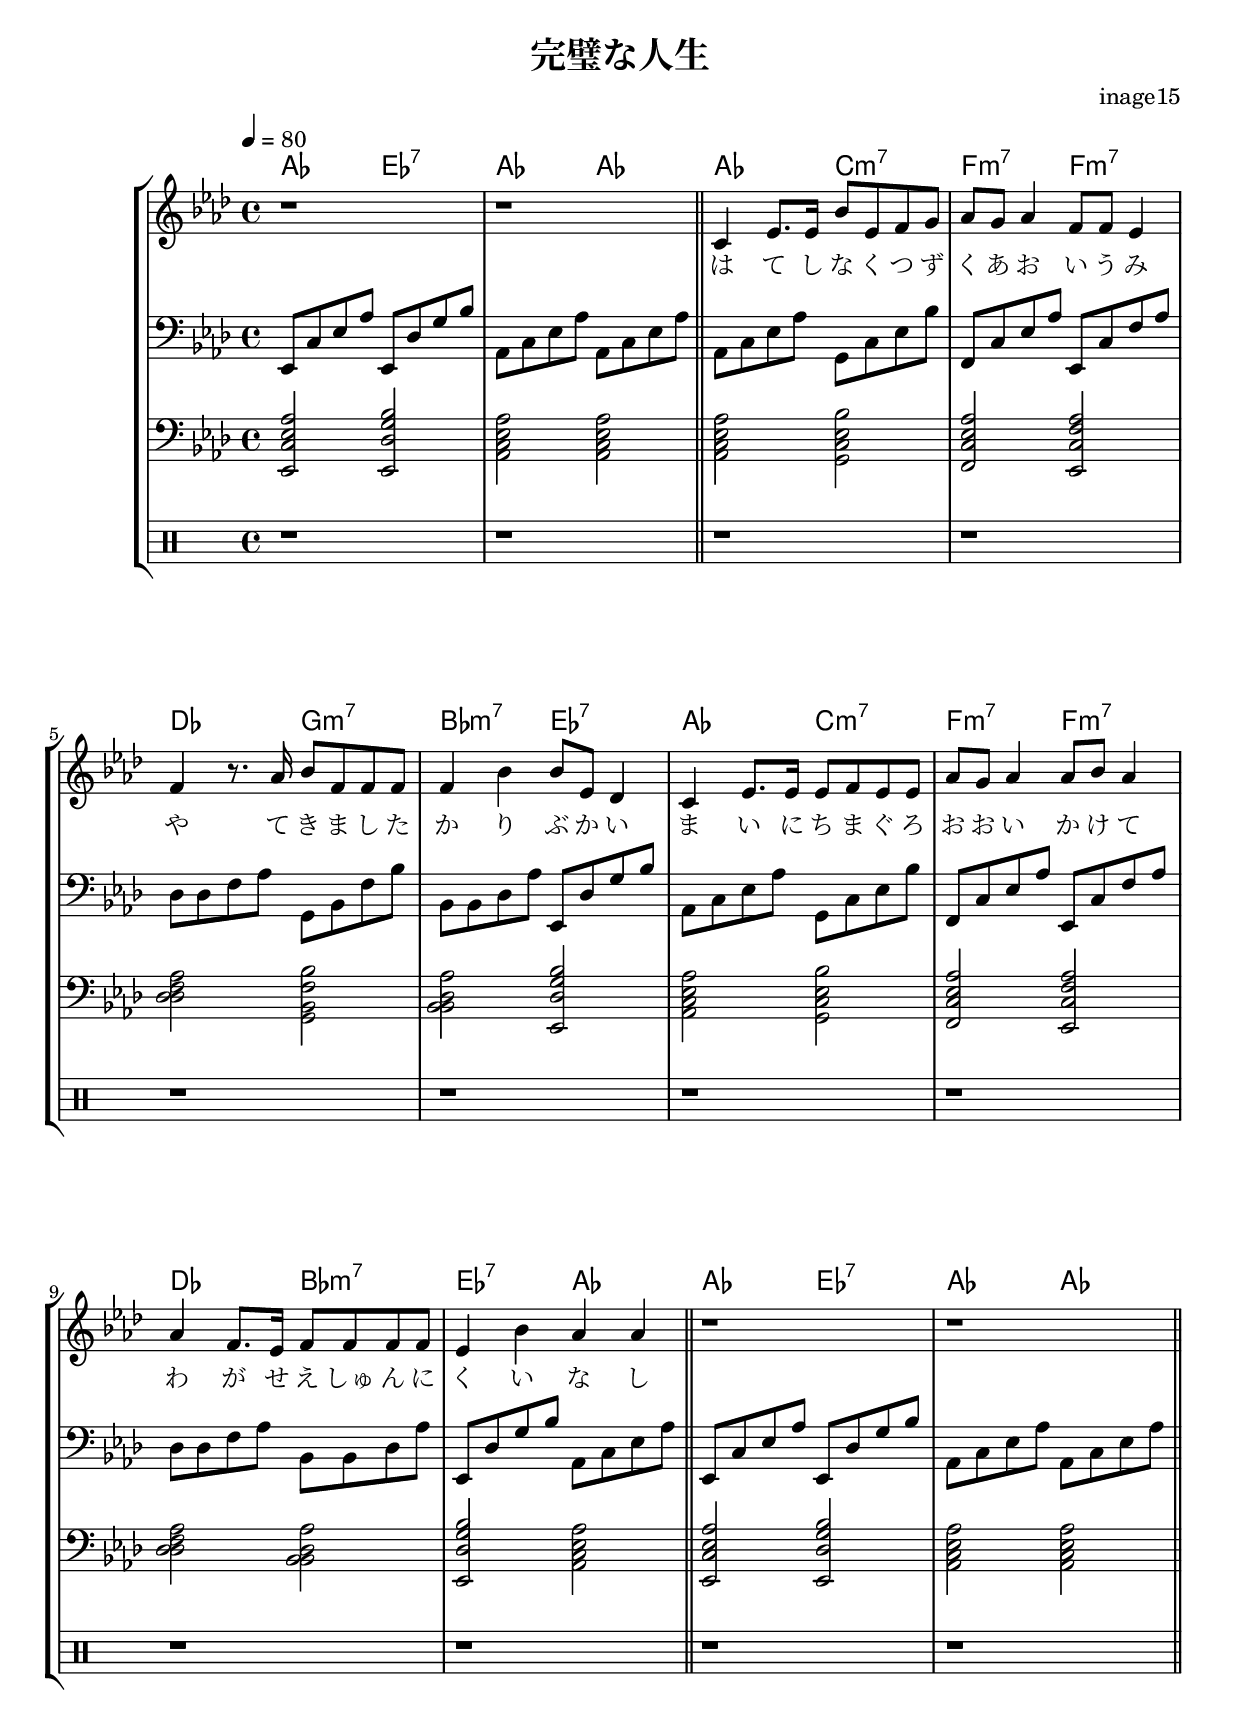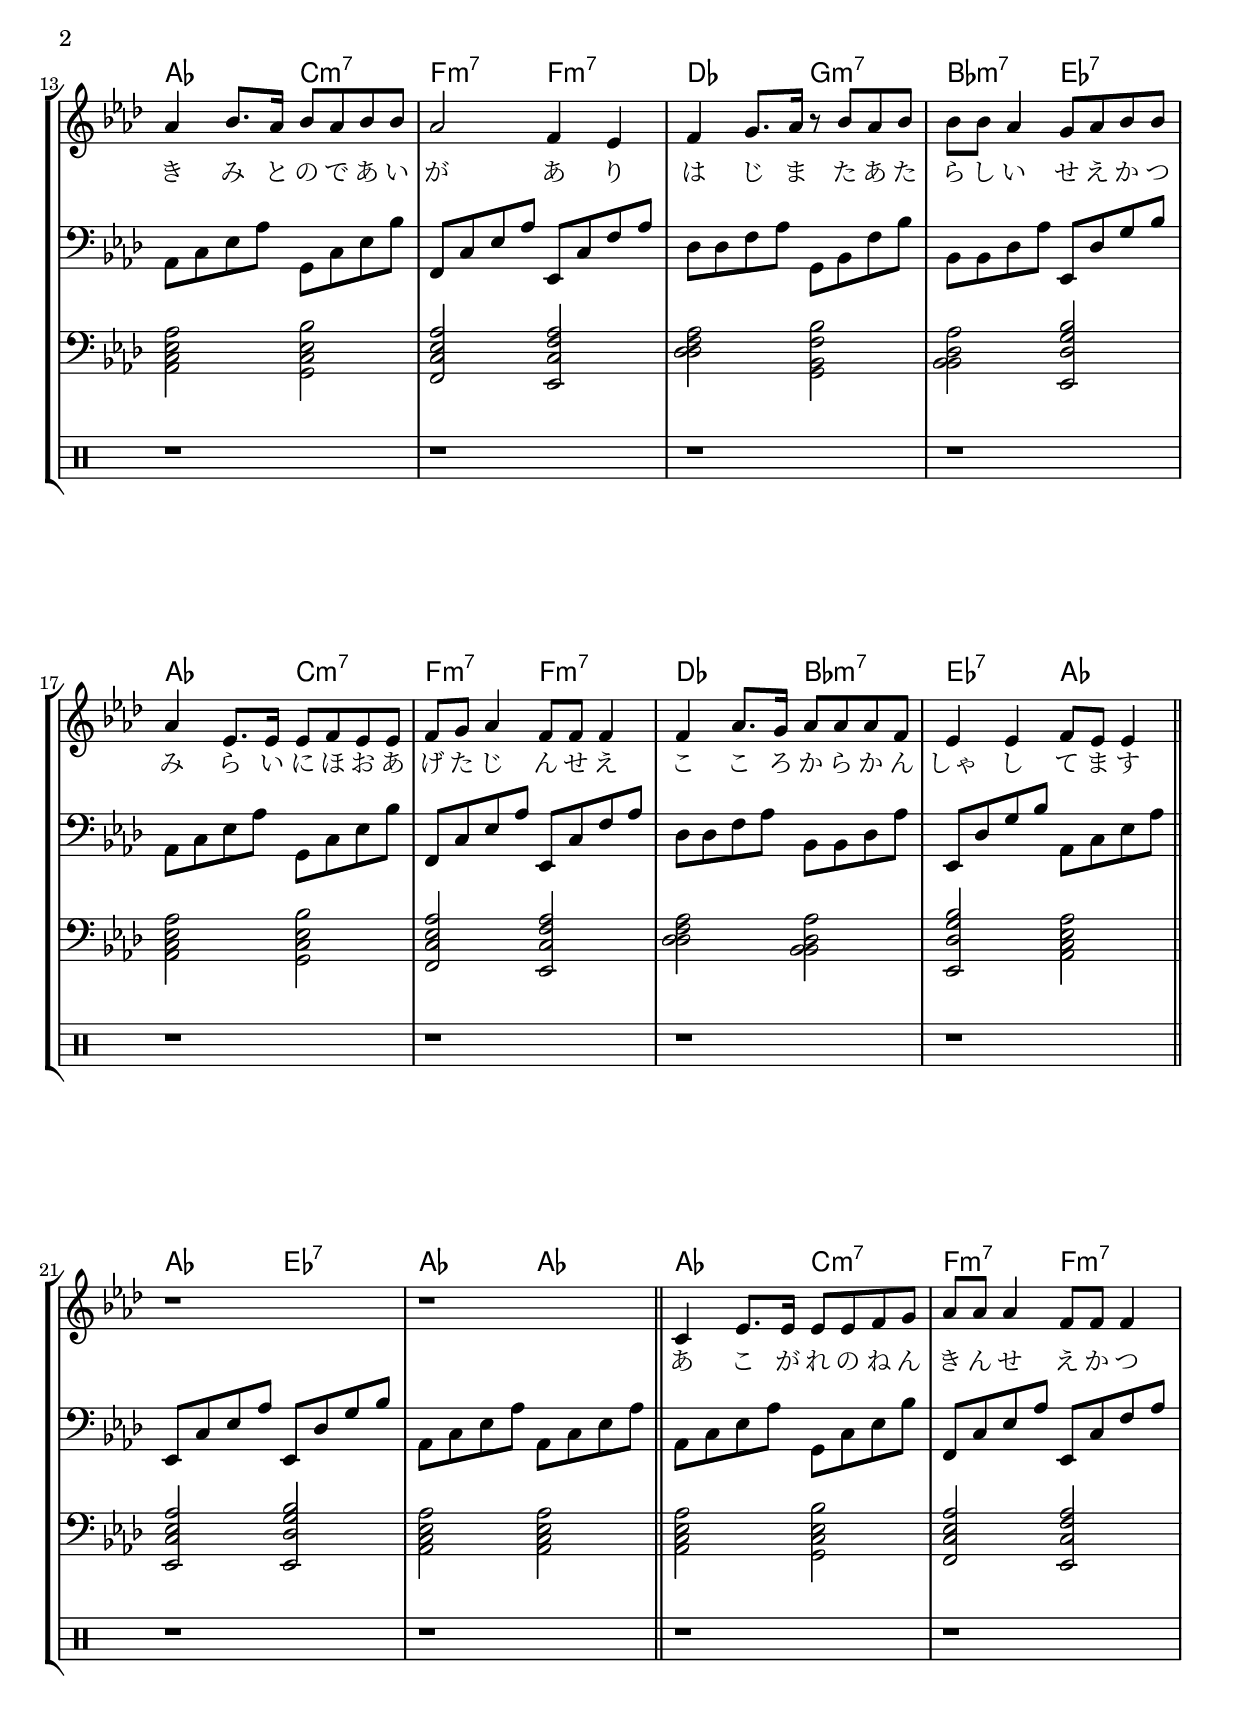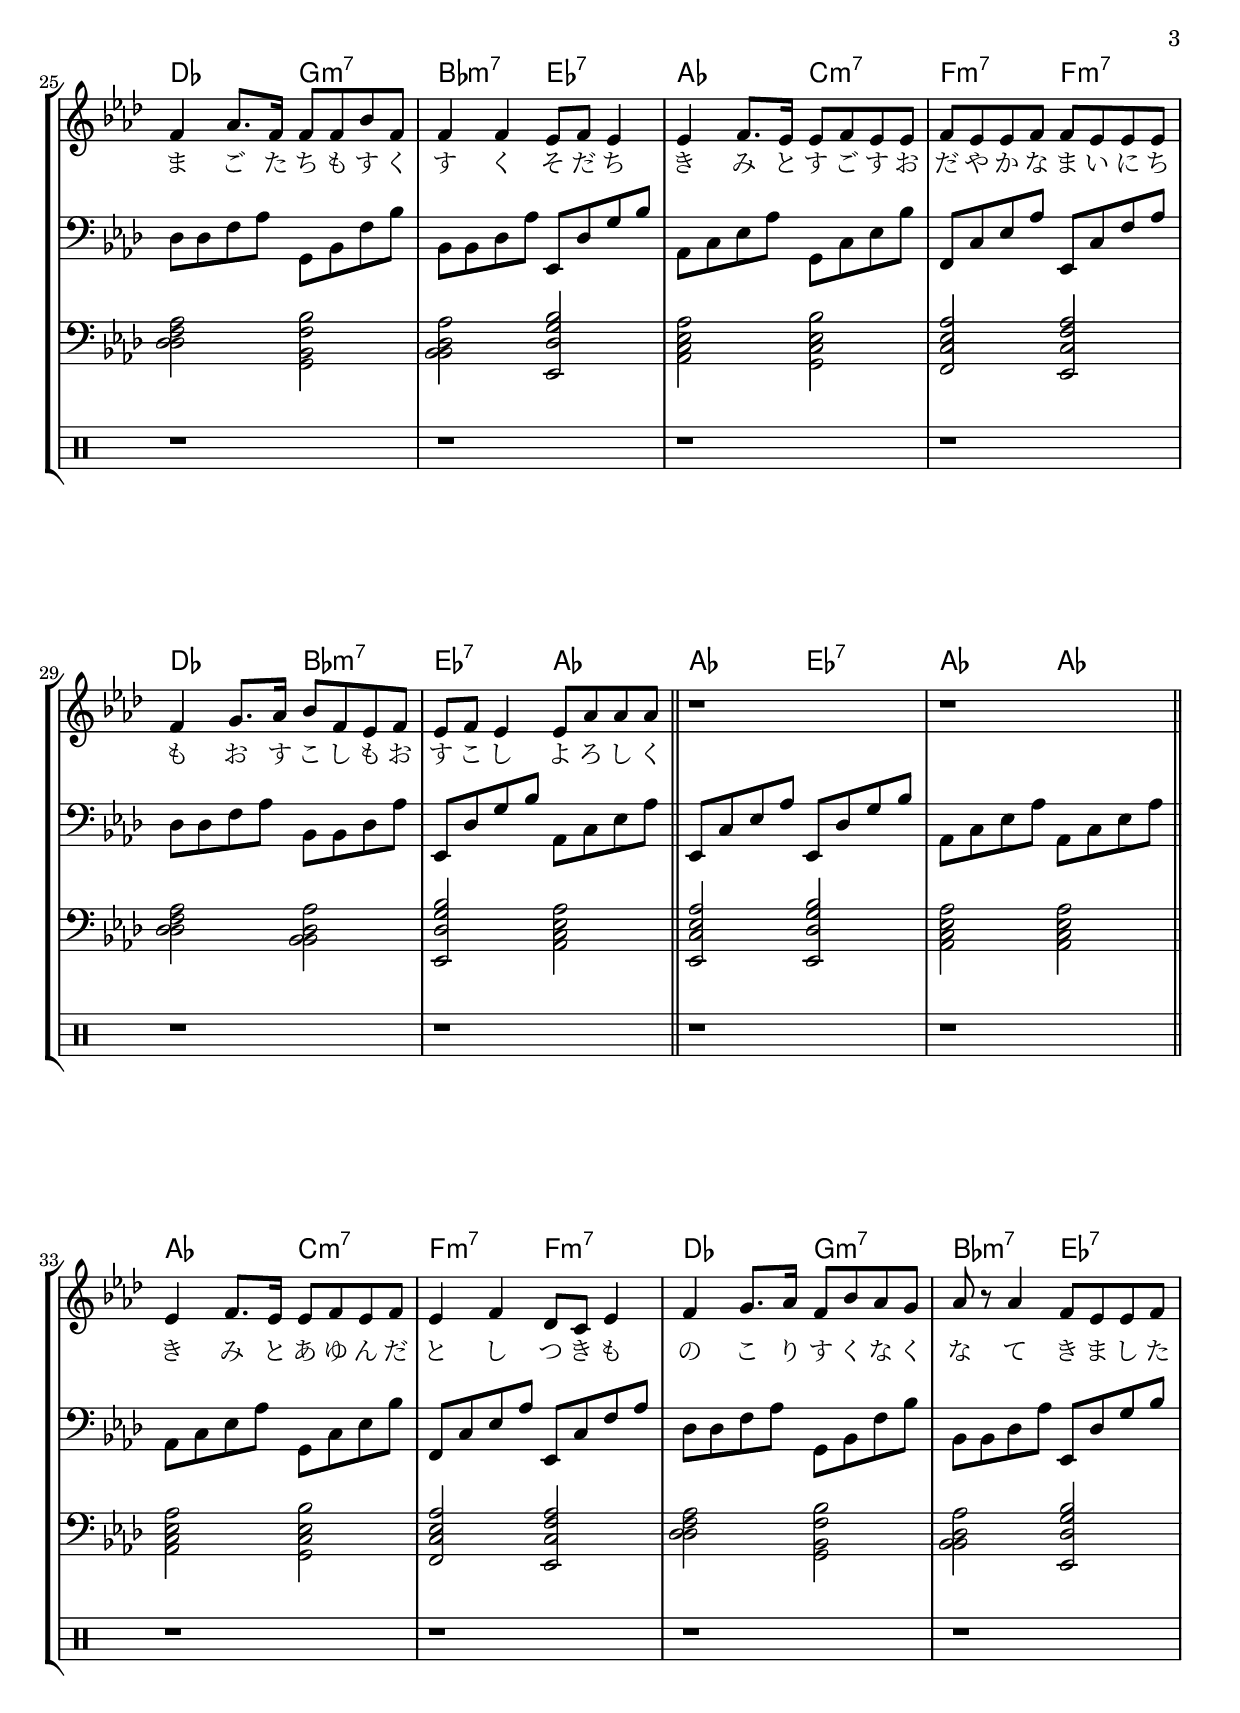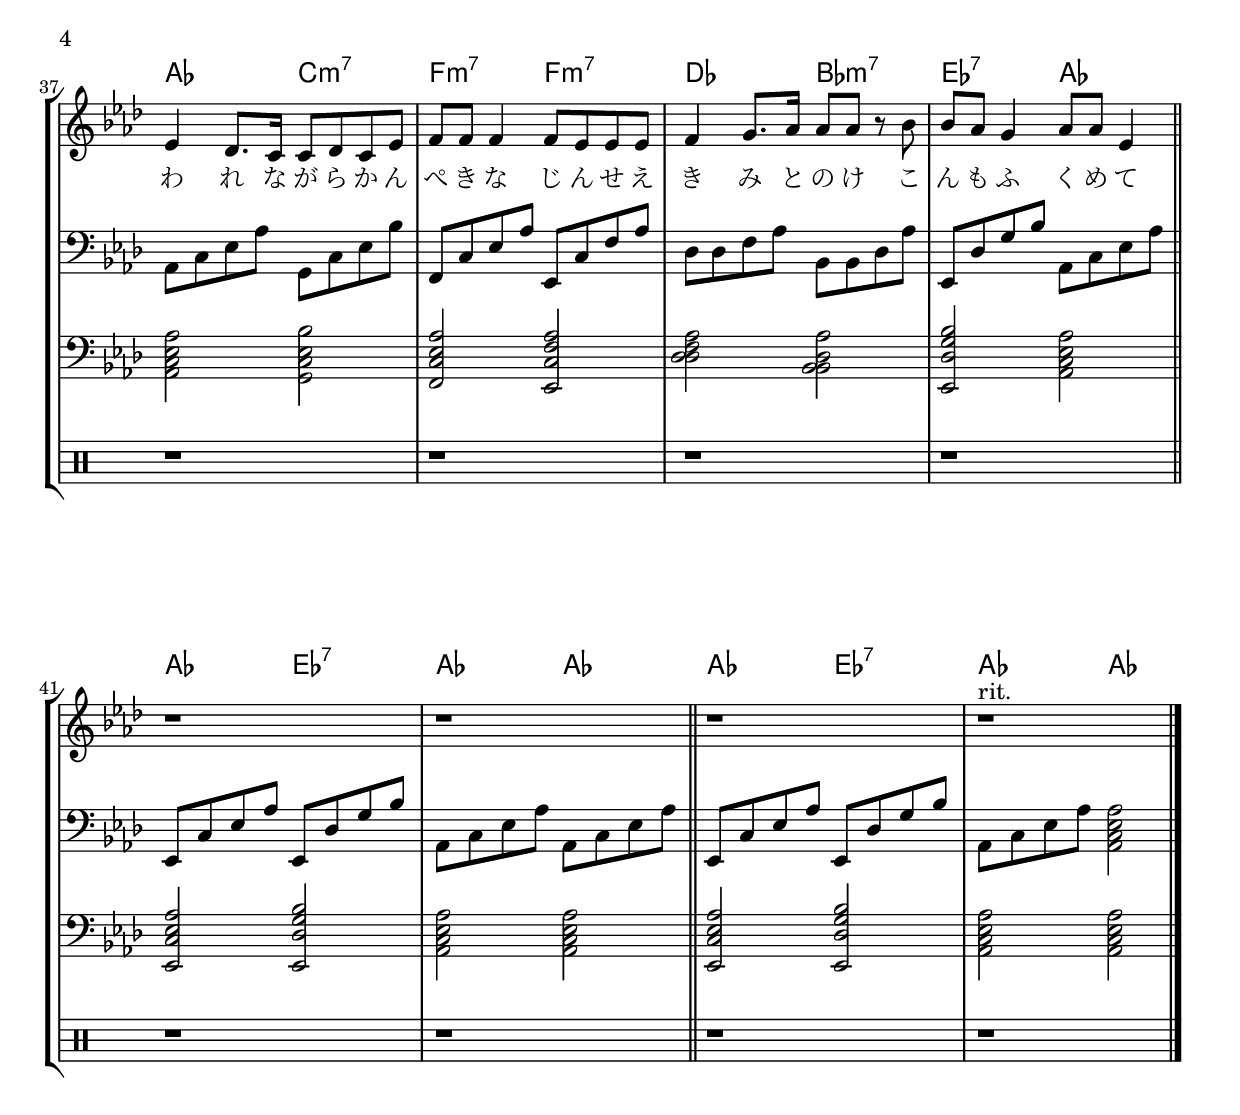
\version "2.12.1"

\header {
	title = \markup {完璧な人生}
	composer = \markup \center-column {inage15}
}

harmony = \chordmode {
	as2 es:7 as as 

	as c:min7 f:min7 f:min7 des g:min7 bes:min7 es:7 as c:min7 f:min7 f:min7 des bes:min7 es:7 as 

	as es:7 as as 

	as c:min7 f:min7 f:min7 des g:min7 bes:min7 es:7 as c:min7 f:min7 f:min7 des bes:min7 es:7 as 

	as es:7 as as 

	as c:min7 f:min7 f:min7 des g:min7 bes:min7 es:7 as c:min7 f:min7 f:min7 des bes:min7 es:7 as 

	as es:7 as as 

	as c:min7 f:min7 f:min7 des g:min7 bes:min7 es:7 as c:min7 f:min7 f:min7 des bes:min7 es:7 as 

	as es:7 as as 

	as es:7 as as 
}

melody = {
	\key as \major
	\tempo 4 = 80
	r1 | r1   
	\set Staff.midiInstrument = #"fss0.35"
	 c'4  es'8.  es'16  bes'8  es'8  f'8  g'8 
	as'8  g'8  as'4  f'8  f'8  es'4 
	f'4  r8.  as'16  bes'8  f'8  f'8  f'8 
	f'4  bes'4  bes'8  es'8  des'4 
	c'4  es'8.  es'16  es'8  f'8  es'8  es'8 
	as'8  g'8  as'4  as'8  bes'8  as'4 
	as'4  f'8.  es'16  f'8  f'8  f'8  f'8 
	es'4  bes'4  as'4  as'4
	r1 | r1   
	\set Staff.midiInstrument = #"fss0.35"
	 as'4  bes'8.  as'16  bes'8  as'8  bes'8  bes'8 
	as'2  f'4  es'4 
	f'4  g'8.  as'16  r8  bes'8  as'8  bes'8 
	bes'8  bes'8  as'4  g'8  as'8  bes'8  bes'8 
	as'4  es'8.  es'16  es'8  f'8  es'8  es'8 
	f'8  g'8  as'4  f'8  f'8  f'4 
	f'4  as'8.  g'16  as'8  as'8  as'8  f'8 
	es'4  es'4  f'8  es'8  es'4
	r1 | r1   
	\set Staff.midiInstrument = #"fss0.35"
	 c'4  es'8.  es'16  es'8  es'8  f'8  g'8 
	as'8  as'8  as'4  f'8  f'8  f'4 
	f'4  as'8.  f'16  f'8  f'8  bes'8  f'8 
	f'4  f'4  es'8  f'8  es'4 
	es'4  f'8.  es'16  es'8  f'8  es'8  es'8 
	f'8  es'8  es'8  f'8  f'8  es'8  es'8  es'8 
	f'4  g'8.  as'16  bes'8  f'8  es'8  f'8 
	es'8  f'8  es'4  es'8  as'8  as'8  as'8
	r1 | r1   
	\set Staff.midiInstrument = #"fss0.35"
	 es'4  f'8.  es'16  es'8  f'8  es'8  f'8 
	es'4  f'4  des'8  c'8  es'4 
	f'4  g'8.  as'16  f'8  bes'8  as'8  g'8 
	as'8  r8  as'4  f'8  es'8  es'8  f'8 
	es'4  des'8.  c'16  c'8  des'8  c'8  es'8 
	f'8  f'8  f'4  f'8  es'8  es'8  es'8 
	f'4  g'8.  as'16  as'8  as'8  r8  bes'8 
	bes'8  as'8  g'4  as'8  as'8  es'4
	r1 | r1   
	r1 | r1^"rit." \bar "|."
}

words = \lyricmode {
	
	は  て  し  な  く  つ  ず  く  あ  お  い  う  み  や  て  き  ま  し  た  か  り  ぶ  か  い  ま  い  に  ち  ま  ぐ  ろ  お  お  い  か  け  て  わ  が  せ  え  しゅ  ん  に  く  い  な  し  
	
	き  み  と  の  で  あ  い  が  あ  り  は  じ  ま  た  あ  た  ら  し  い  せ  え  か  つ  み  ら  い  に  ほ  お  あ  げ  た  じ  ん  せ  え  こ  こ  ろ  か  ら  か  ん  しゃ  し  て  ま  す  
	
	あ  こ  が  れ  の  ね  ん  き  ん  せ  え  か  つ  ま  ご  た  ち  も  す  く  す  く  そ  だ  ち  き  み  と  す  ご  す  お  だ  や  か  な  ま  い  に  ち  も  お  す  こ  し  も  お  す  こ  し  よ  ろ  し  く  
	
	き  み  と  あ  ゆ  ん  だ  と  し  つ  き  も  の  こ  り  す  く  な  く  な  て  き  ま  し  た  わ  れ  な  が  ら  か  ん  ぺ  き  な  じ  ん  せ  え  き  み  と  の  け  こ  ん  も  ふ  く  め  て  
	
	
}

tempochange = {
	\tempo 4 = 80
	r1 | r1 \bar "||"
	\tempo 4 = 80
	r1 | r1 | r1 | r1 | r1 | r1 | r1 | r1 \bar "||"
	\tempo 4 = 80
	r1 | r1 \bar "||"
	\tempo 4 = 80
	r1 | r1 | r1 | r1 | r1 | r1 | r1 | r1 \bar "||"
	\tempo 4 = 80
	r1 | r1 \bar "||"
	\tempo 4 = 80
	r1 | r1 | r1 | r1 | r1 | r1 | r1 | r1 \bar "||"
	\tempo 4 = 80
	r1 | r1 \bar "||"
	\tempo 4 = 80
	r1 | r1 | r1 | r1 | r1 | r1 | r1 | r1 \bar "||"
	\tempo 4 = 80
	r1 | r1 \bar "||"
	\tempo 4 = 80
	r1 | \tempo 4 = 60 r2 \tempo 4 = 53 r2 \bar "|."
}

mainacc = {
	\clef bass
	\set Staff.midiInstrument = #"Acoustic Guitar (steel)"
	\key as \major
	\tempo 4 = 80
	es,8 c8 es8 as8
	es,8 des8 g8 bes8
	as,8 c8 es8 as8
	as,8 c8 es8 as8
	\bar "||"

	\set Staff.midiInstrument = #"Acoustic Guitar (steel)"
	as,8 c8 es8 as8
	g,8 c8 es8 bes8
	f,8 c8 es8 as8
	es,8 c8 f8 as8
	des8 des8 f8 as8
	g,8 bes,8 f8 bes8
	bes,8 bes,8 des8 as8
	es,8 des8 g8 bes8
	as,8 c8 es8 as8
	g,8 c8 es8 bes8
	f,8 c8 es8 as8
	es,8 c8 f8 as8
	des8 des8 f8 as8
	bes,8 bes,8 des8 as8
	es,8 des8 g8 bes8
	as,8 c8 es8 as8
	\bar "||"

	\set Staff.midiInstrument = #"Acoustic Guitar (steel)"
	es,8 c8 es8 as8
	es,8 des8 g8 bes8
	as,8 c8 es8 as8
	as,8 c8 es8 as8
	\bar "||"

	\set Staff.midiInstrument = #"Acoustic Guitar (steel)"
	as,8 c8 es8 as8
	g,8 c8 es8 bes8
	f,8 c8 es8 as8
	es,8 c8 f8 as8
	des8 des8 f8 as8
	g,8 bes,8 f8 bes8
	bes,8 bes,8 des8 as8
	es,8 des8 g8 bes8
	as,8 c8 es8 as8
	g,8 c8 es8 bes8
	f,8 c8 es8 as8
	es,8 c8 f8 as8
	des8 des8 f8 as8
	bes,8 bes,8 des8 as8
	es,8 des8 g8 bes8
	as,8 c8 es8 as8
	\bar "||"

	\set Staff.midiInstrument = #"Acoustic Guitar (steel)"
	es,8 c8 es8 as8
	es,8 des8 g8 bes8
	as,8 c8 es8 as8
	as,8 c8 es8 as8
	\bar "||"

	\set Staff.midiInstrument = #"Acoustic Guitar (steel)"
	as,8 c8 es8 as8
	g,8 c8 es8 bes8
	f,8 c8 es8 as8
	es,8 c8 f8 as8
	des8 des8 f8 as8
	g,8 bes,8 f8 bes8
	bes,8 bes,8 des8 as8
	es,8 des8 g8 bes8
	as,8 c8 es8 as8
	g,8 c8 es8 bes8
	f,8 c8 es8 as8
	es,8 c8 f8 as8
	des8 des8 f8 as8
	bes,8 bes,8 des8 as8
	es,8 des8 g8 bes8
	as,8 c8 es8 as8
	\bar "||"

	\set Staff.midiInstrument = #"Acoustic Guitar (steel)"
	es,8 c8 es8 as8
	es,8 des8 g8 bes8
	as,8 c8 es8 as8
	as,8 c8 es8 as8
	\bar "||"

	\set Staff.midiInstrument = #"Acoustic Guitar (steel)"
	as,8 c8 es8 as8
	g,8 c8 es8 bes8
	f,8 c8 es8 as8
	es,8 c8 f8 as8
	des8 des8 f8 as8
	g,8 bes,8 f8 bes8
	bes,8 bes,8 des8 as8
	es,8 des8 g8 bes8
	as,8 c8 es8 as8
	g,8 c8 es8 bes8
	f,8 c8 es8 as8
	es,8 c8 f8 as8
	des8 des8 f8 as8
	bes,8 bes,8 des8 as8
	es,8 des8 g8 bes8
	as,8 c8 es8 as8
	\bar "||"

	\set Staff.midiInstrument = #"Acoustic Guitar (steel)"
	es,8 c8 es8 as8
	es,8 des8 g8 bes8
	as,8 c8 es8 as8
	as,8 c8 es8 as8
	\bar "||"

	\set Staff.midiInstrument = #"Acoustic Guitar (steel)"
	es,8 c8 es8 as8
	es,8 des8 g8 bes8
	as,8 c8 es8 as8
	<as, c es as>2
	\bar "|."
}

subacc = {
	\clef bass
	\set Staff.midiInstrument = #"Electric Guitar (clean)"
	\key as \major
	\tempo 4 = 80
	<es, c es as>2
	<es, des g bes>2
	<as, c es as>2
	<as, c es as>2
	\bar "||"

	\set Staff.midiInstrument = #"Electric Guitar (clean)"
	<as, c es as>2
	<g, c es bes>2
	<f, c es as>2
	<es, c f as>2
	<des des f as>2
	<g, bes, f bes>2
	<bes, bes, des as>2
	<es, des g bes>2
	<as, c es as>2
	<g, c es bes>2
	<f, c es as>2
	<es, c f as>2
	<des des f as>2
	<bes, bes, des as>2
	<es, des g bes>2
	<as, c es as>2
	\bar "||"

	\set Staff.midiInstrument = #"Electric Guitar (clean)"
	<es, c es as>2
	<es, des g bes>2
	<as, c es as>2
	<as, c es as>2
	\bar "||"

	\set Staff.midiInstrument = #"Electric Guitar (clean)"
	<as, c es as>2
	<g, c es bes>2
	<f, c es as>2
	<es, c f as>2
	<des des f as>2
	<g, bes, f bes>2
	<bes, bes, des as>2
	<es, des g bes>2
	<as, c es as>2
	<g, c es bes>2
	<f, c es as>2
	<es, c f as>2
	<des des f as>2
	<bes, bes, des as>2
	<es, des g bes>2
	<as, c es as>2
	\bar "||"

	\set Staff.midiInstrument = #"Electric Guitar (clean)"
	<es, c es as>2
	<es, des g bes>2
	<as, c es as>2
	<as, c es as>2
	\bar "||"

	\set Staff.midiInstrument = #"Electric Guitar (clean)"
	<as, c es as>2
	<g, c es bes>2
	<f, c es as>2
	<es, c f as>2
	<des des f as>2
	<g, bes, f bes>2
	<bes, bes, des as>2
	<es, des g bes>2
	<as, c es as>2
	<g, c es bes>2
	<f, c es as>2
	<es, c f as>2
	<des des f as>2
	<bes, bes, des as>2
	<es, des g bes>2
	<as, c es as>2
	\bar "||"

	\set Staff.midiInstrument = #"Electric Guitar (clean)"
	<es, c es as>2
	<es, des g bes>2
	<as, c es as>2
	<as, c es as>2
	\bar "||"

	\set Staff.midiInstrument = #"Electric Guitar (clean)"
	<as, c es as>2
	<g, c es bes>2
	<f, c es as>2
	<es, c f as>2
	<des des f as>2
	<g, bes, f bes>2
	<bes, bes, des as>2
	<es, des g bes>2
	<as, c es as>2
	<g, c es bes>2
	<f, c es as>2
	<es, c f as>2
	<des des f as>2
	<bes, bes, des as>2
	<es, des g bes>2
	<as, c es as>2
	\bar "||"

	\set Staff.midiInstrument = #"Electric Guitar (clean)"
	<es, c es as>2
	<es, des g bes>2
	<as, c es as>2
	<as, c es as>2
	\bar "||"

	\set Staff.midiInstrument = #"Electric Guitar (clean)"
	<es, c es as>2
	<es, des g bes>2
	<as, c es as>2
	<as, c es as>2
	\bar "|."
}

percA = {
	\drummode {
	r1 |r1 \bar "||"
	r1 |r1 |r1 |r1 |r1 |r1 |r1 |r1 \bar "||"
	r1 |r1 \bar "||"
	r1 |r1 |r1 |r1 |r1 |r1 |r1 |r1 \bar "||"
	r1 |r1 \bar "||"
	r1 |r1 |r1 |r1 |r1 |r1 |r1 |r1 \bar "||"
	r1 |r1 \bar "||"
	r1 |r1 |r1 |r1 |r1 |r1 |r1 |r1 \bar "||"
	r1 |r1 \bar "||"
	r1 |r1 \bar "|."
	}
}

percB = {
	\drummode {
	r1 |r1 \bar "||"
	r1 |r1 |r1 |r1 |r1 |r1 |r1 |r1 \bar "||"
	r1 |r1 \bar "||"
	r1 |r1 |r1 |r1 |r1 |r1 |r1 |r1 \bar "||"
	r1 |r1 \bar "||"
	r1 |r1 |r1 |r1 |r1 |r1 |r1 |r1 \bar "||"
	r1 |r1 \bar "||"
	r1 |r1 |r1 |r1 |r1 |r1 |r1 |r1 \bar "||"
	r1 |r1 \bar "||"
	r1 |r1 \bar "|."
	}
}

percC = {
	\drummode {
	r1 |r1 \bar "||"
	r1 |r1 |r1 |r1 |r1 |r1 |r1 |r1 \bar "||"
	r1 |r1 \bar "||"
	r1 |r1 |r1 |r1 |r1 |r1 |r1 |r1 \bar "||"
	r1 |r1 \bar "||"
	r1 |r1 |r1 |r1 |r1 |r1 |r1 |r1 \bar "||"
	r1 |r1 \bar "||"
	r1 |r1 |r1 |r1 |r1 |r1 |r1 |r1 \bar "||"
	r1 |r1 \bar "||"
	r1 |r1 \bar "|."
	}
}

percD = {
	\drummode {
	r1 |r1 \bar "||"
	r1 |r1 |r1 |r1 |r1 |r1 |r1 |r1 \bar "||"
	r1 |r1 \bar "||"
	r1 |r1 |r1 |r1 |r1 |r1 |r1 |r1 \bar "||"
	r1 |r1 \bar "||"
	r1 |r1 |r1 |r1 |r1 |r1 |r1 |r1 \bar "||"
	r1 |r1 \bar "||"
	r1 |r1 |r1 |r1 |r1 |r1 |r1 |r1 \bar "||"
	r1 |r1 \bar "||"
	r1 |r1 \bar "|."
	}
}

percE = {
	\drummode {
	r1 |r1 \bar "||"
	r1 |r1 |r1 |r1 |r1 |r1 |r1 |r1 \bar "||"
	r1 |r1 \bar "||"
	r1 |r1 |r1 |r1 |r1 |r1 |r1 |r1 \bar "||"
	r1 |r1 \bar "||"
	r1 |r1 |r1 |r1 |r1 |r1 |r1 |r1 \bar "||"
	r1 |r1 \bar "||"
	r1 |r1 |r1 |r1 |r1 |r1 |r1 |r1 \bar "||"
	r1 |r1 \bar "||"
	r1 |r1 \bar "|."
	}
}

\score {
	<<
		\new StaffGroup <<
			\new ChordNames {\harmony}
			\new Voice = "melody" {\melody}
			\new Lyrics \lyricsto "melody" \words
			\new Staff = "mainacc" {\mainacc}
			\new Staff = "subacc" {\subacc}
			\new DrumStaff <<
				\new DrumVoice {\percA}
				\new DrumVoice {\percB}
				\new DrumVoice {\percC}
				\new DrumVoice {\percD}
				\new DrumVoice {\percE}
			>>
		>>
	>>
	\layout { }
}
